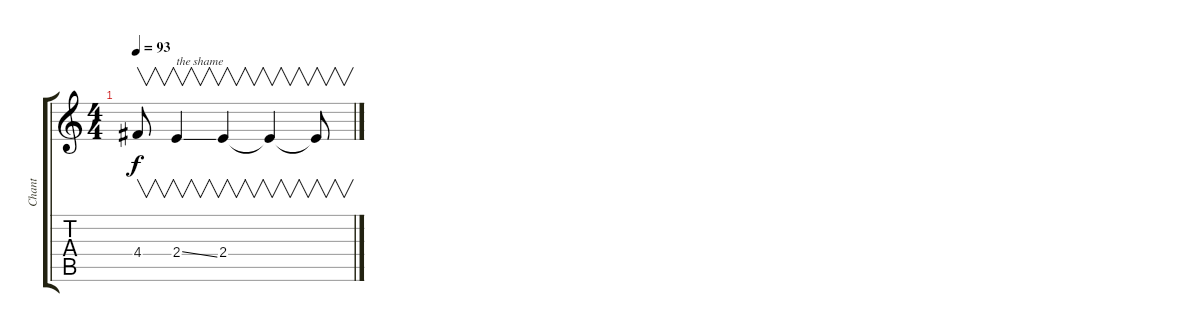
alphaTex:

\track ("Chant" "Chant") {instrument electricguitarclean}
\staff {score tabs}
\tuning (E4 B3 G3 D3 A2 E2) {hide}
\ts (4 4)
\tempo 93
\clef g2
\ks c
4.4{t}.8{v dy f} 2.4{ss}.4{v txt "the shame"} 2.4.4{v} 2.4{t}.4{v} 2.4{t}.8{v}
